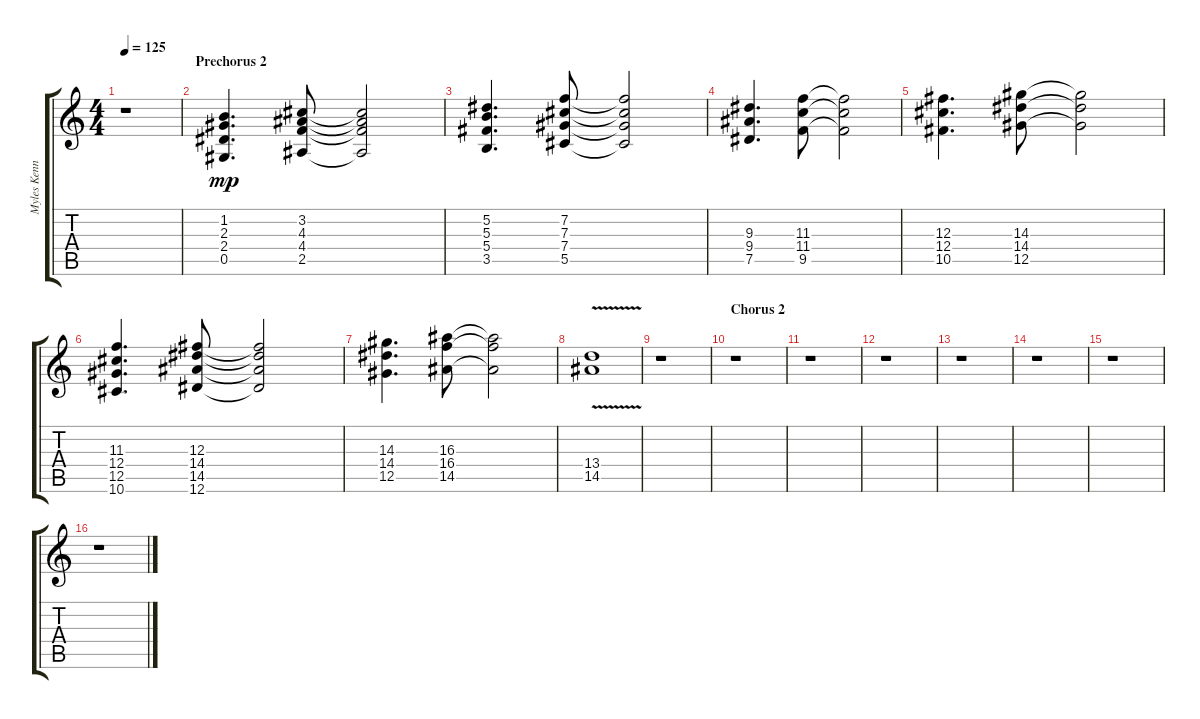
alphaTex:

\track ("Myles Kennedy - Rhythm" "Myles Kenn") {instrument distortionguitar}
\staff {score tabs}
\tuning (Eb4 Bb3 Gb3 Db3 Ab2 Eb2) {hide}
\ts (4 4)
\tempo 125
\clef g2
\ks c
r.1{dy mf} |
\section ("" "Prechorus 2")
(1.2 2.3 2.4 0.5).4{d dy mp} (3.2 4.3 4.4 2.5).8 (3.2{t} 4.3{t} 4.4{t} 2.5{t}).2 |
(5.2 5.3 5.4 3.5).4{d} (7.2 7.3 7.4 5.5).8 (7.2{t} 7.3{t} 7.4{t} 5.5{t}).2 |
(9.3 9.4 7.5).4{d} (11.3 11.4 9.5).8 (11.3{t} 11.4{t} 9.5{t}).2 |
(12.3 12.4 10.5).4{d} (14.3 14.4 12.5).8 (14.3{t} 14.4{t} 12.5{t}).2 |
(11.3 12.4 12.5 10.6).4{d} (12.3 14.4 14.5 12.6).8 (12.3{t} 14.4{t} 14.5{t} 12.6{t}).2 |
(14.3 14.4 12.5).4{d} (16.3 16.4 14.5).8 (16.3{t} 16.4{t} 14.5{t}).2 |
(13.4{v} 14.5).1 |
r.1 |
\section ("" "Chorus 2")
r.1 |
r.1 |
r.1 |
r.1 |
r.1 |
r.1 |
r.1
